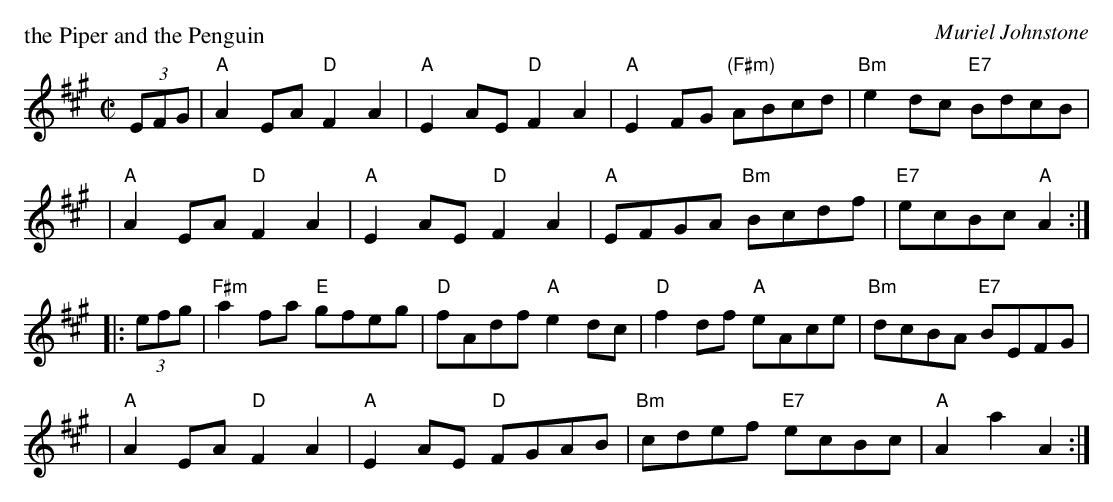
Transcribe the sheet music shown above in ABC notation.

X:1
P: the Piper and the Penguin
C: Muriel Johnstone
M: C|
L: 1/8
K: A
(3EFG \
| "A"A2EA "D"F2A2 | "A"E2AE "D"F2A2 | "A"E2FG "(F#m)"ABcd | "Bm"e2dc "E7"BdcB |
| "A"A2EA "D"F2A2 | "A"E2AE "D"F2A2 | "A"EFGA "Bm"Bcdf | "E7"ecBc "A"A2 :|
|: (3efg \
| "F#m"a2fa "E"gfeg | "D"fAdf "A"e2dc | "D"f2df "A"eAce | "Bm"dcBA "E7"BEFG |
| "A"A2EA "D"F2A2 | "A"E2AE "D"FGAB | "Bm"cdef "E7"ecBc | "A"A2a2 A2 :|
